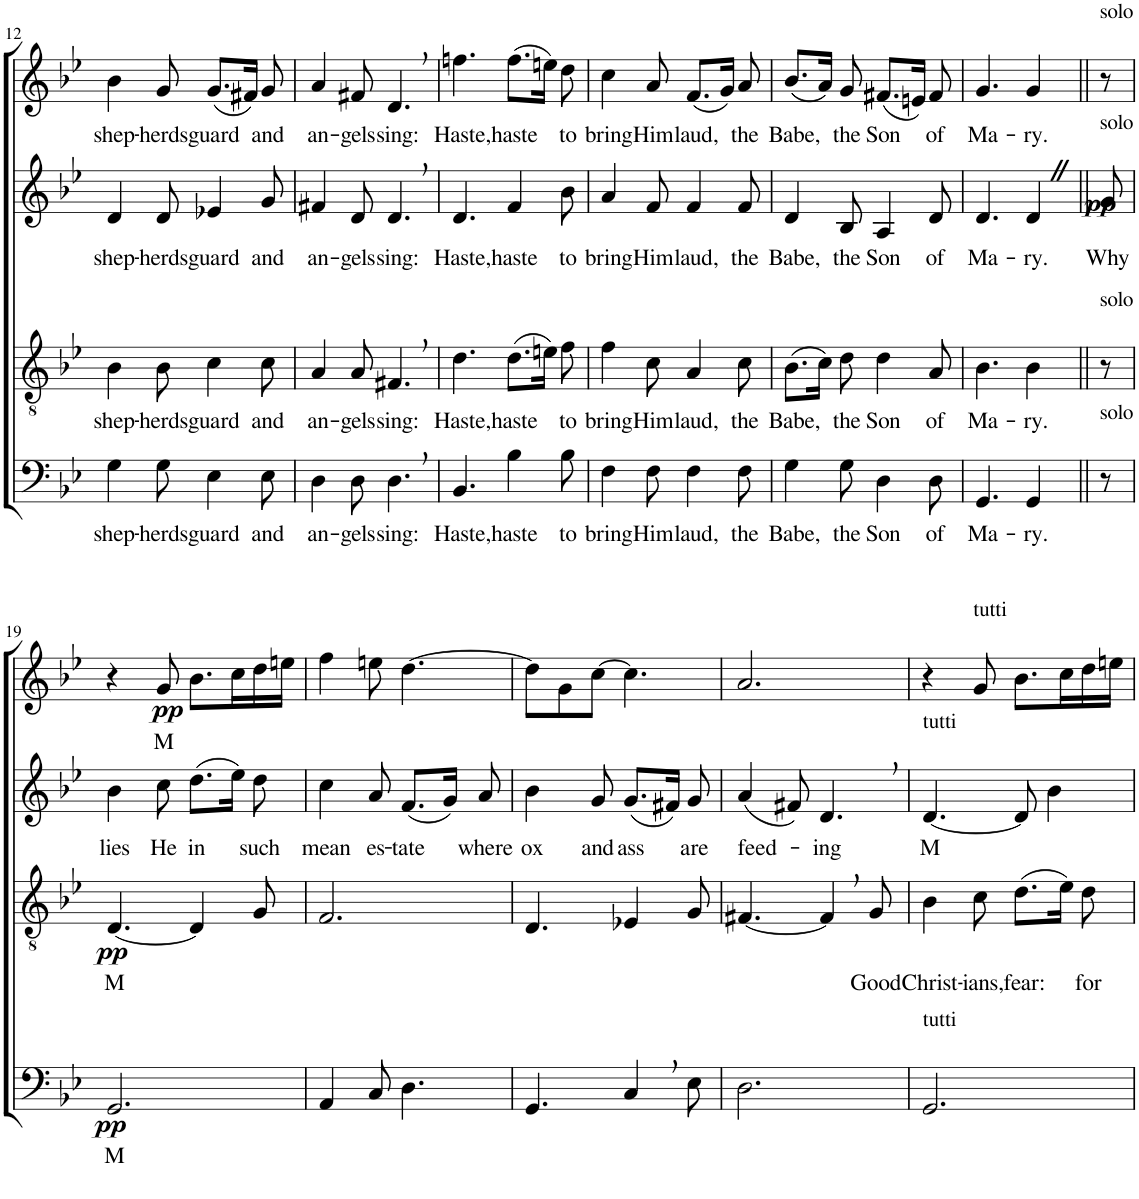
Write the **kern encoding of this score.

**kern	**text	**dynam	**kern	**text	**dynam	**kern	**text	**dynam	**kern	**text	**dynam
*part4	*part4	*part4	*part3	*part3	*part3	*part2	*part2	*part2	*part1	*part1	*part1
*staff4	*staff4	*staff4	*staff3	*staff3	*staff3	*staff2	*staff2	*staff2	*staff1	*staff1	*staff1
*I"Bassi	*	*	*I"Tenori	*	*	*I"Contralti	*	*	*I"Soprani	*	*
!!LO:PB:g=z
*clefF4	*	*	*clefGv2	*	*	*clefG2	*	*	*clefG2	*	*
*	*	*	*	*	*	*	*	*	*Trd1c2	*	*
*k[b-e-]	*	*	*k[b-e-]	*	*	*k[b-e-]	*	*	*k[b-e-]	*	*
*B-:	*	*	*B-:	*	*	*B-:	*	*	*B-:	*	*
*M6/8	*	*	*M6/8	*	*	*M6/8	*	*	*M6/8	*	*
=12	=12	=12	=12	=12	=12	=12	=12	=12	=12	=12	=12
!	!LO:LY:b	!	!	!LO:LY:b	!	!	!LO:LY:b	!	!	!LO:LY:b	!
4G\	shep-	.	4B-\	shep-	.	4d/	shep-	.	4b-\	shep-	.
!	!LO:LY:b	!	!	!LO:LY:b	!	!	!LO:LY:b	!	!	!LO:LY:b	!
8G\	-herds	.	8B-\	-herds	.	8d/	-herds	.	8g/	-herds	.
!	!LO:LY:b	!	!	!LO:LY:b	!	!	!LO:LY:b	!	!	!LO:LY:b	!
4E-\	guard	.	4c\	guard	.	4e-X/	guard	.	(8.g/L	guard	.
.	.	.	.	.	.	.	.	.	16f#X/Jk)	.	.
!	!LO:LY:b	!	!	!LO:LY:b	!	!	!LO:LY:b	!	!	!LO:LY:b	!
8E-\	and	.	8c\	and	.	8g/	and	.	8g/	and	.
=13	=13	=13	=13	=13	=13	=13	=13	=13	=13	=13	=13
!	!LO:LY:b	!	!	!LO:LY:b	!	!	!LO:LY:b	!	!	!LO:LY:b	!
4D\	an-	.	4A/	an-	.	4f#X/	an-	.	4a/	an-	.
!	!LO:LY:b	!	!	!LO:LY:b	!	!	!LO:LY:b	!	!	!LO:LY:b	!
8D\	-gels	.	8A/	-gels	.	8d/	-gels	.	8f#X/	-gels	.
!	!LO:LY:b	!	!	!LO:LY:b	!	!	!LO:LY:b	!	!	!LO:LY:b	!
4.D,\	sing:	.	4.F#X,/	sing:	.	4.d,/	sing:	.	4.d,/	sing:	.
=14	=14	=14	=14	=14	=14	=14	=14	=14	=14	=14	=14
!	!LO:LY:b	!	!	!LO:LY:b	!	!	!LO:LY:b	!	!	!LO:LY:b	!
4.BB-/	Haste,	.	4.d\	Haste,	.	4.d/	Haste,	.	4.ffn\	Haste,	.
!	!LO:LY:b	!	!	!LO:LY:b	!	!	!LO:LY:b	!	!	!LO:LY:b	!
4B-\	haste	.	(8.d\L	haste	.	4f/	haste	.	(8.ff\L	haste	.
.	.	.	16en\Jk)	.	.	.	.	.	16een\Jk)	.	.
!	!LO:LY:b	!	!	!LO:LY:b	!	!	!LO:LY:b	!	!	!LO:LY:b	!
8B-\	to	.	8f\	to	.	8b-\	to	.	8dd\	to	.
=15	=15	=15	=15	=15	=15	=15	=15	=15	=15	=15	=15
!	!LO:LY:b	!	!	!LO:LY:b	!	!	!LO:LY:b	!	!	!LO:LY:b	!
4F\	bring	.	4f\	bring	.	4a/	bring	.	4cc\	bring	.
!	!LO:LY:b	!	!	!LO:LY:b	!	!	!LO:LY:b	!	!	!LO:LY:b	!
8F\	Him	.	8c\	Him	.	8f/	Him	.	8a/	Him	.
!	!LO:LY:b	!	!	!LO:LY:b	!	!	!LO:LY:b	!	!	!LO:LY:b	!
4F\	laud,	.	4A/	laud,	.	4f/	laud,	.	(8.f/L	laud,	.
.	.	.	.	.	.	.	.	.	16g/Jk)	.	.
!	!LO:LY:b	!	!	!LO:LY:b	!	!	!LO:LY:b	!	!	!LO:LY:b	!
8F\	the	.	8c\	the	.	8f/	the	.	8a/	the	.
=16	=16	=16	=16	=16	=16	=16	=16	=16	=16	=16	=16
!	!LO:LY:b	!	!	!LO:LY:b	!	!	!LO:LY:b	!	!	!LO:LY:b	!
4G\	Babe,	.	(8.B-\L	Babe,	.	4d/	Babe,	.	(8.b-/L	Babe,	.
.	.	.	16c\Jk)	.	.	.	.	.	16a/Jk)	.	.
!	!LO:LY:b	!	!	!LO:LY:b	!	!	!LO:LY:b	!	!	!LO:LY:b	!
8G\	the	.	8d\	the	.	8B-/	the	.	8g/	the	.
!	!LO:LY:b	!	!	!LO:LY:b	!	!	!LO:LY:b	!	!	!LO:LY:b	!
4D\	Son	.	4d\	Son	.	4A/	Son	.	(8.f#X/L	Son	.
.	.	.	.	.	.	.	.	.	16en/Jk)	.	.
!	!LO:LY:b	!	!	!LO:LY:b	!	!	!LO:LY:b	!	!	!LO:LY:b	!
8D\	of	.	8A/	of	.	8d/	of	.	8f#/	of	.
=17	=17	=17	=17	=17	=17	=17	=17	=17	=17	=17	=17
!	!LO:LY:b	!	!	!LO:LY:b	!	!	!LO:LY:b	!	!	!LO:LY:b	!
4.GG/	Ma-	.	4.B-\	Ma-	.	4.d/	Ma-	.	4.g/	Ma-	.
!	!LO:LY:b	!	!	!LO:LY:b	!	!	!LO:LY:b	!	!	!LO:LY:b	!
4GG/	-ry.	.	4B-\	-ry.	.	4dZ/	-ry.	.	4g/	-ry.	.
=18||	=18||	=18||	=18||	=18||	=18||	=18||	=18||	=18||	=18||	=18||	=18||
!	!	!	!	!	!	!	!	!	!LO:TX:a:t=solo	!	!
!	!	!	!	!	!	!LO:TX:a:t=solo	!	!	!	!	!
!	!	!	!LO:TX:a:t=solo	!	!	!	!	!	!	!	!
!LO:TX:a:t=solo	!	!	!	!	!	!	!	!	!	!	!
!	!	!	!	!	!	!	!LO:LY:b	!LO:DY:b	!	!	!
8r	.	.	8r	.	.	8g/	Why	pp	8r	.	.
!!LO:LB:g=z
=19	=19	=19	=19	=19	=19	=19	=19	=19	=19	=19	=19
!	!LO:LY:b	!LO:DY:b	!	!LO:LY:b	!LO:DY:b	!	!LO:LY:b	!	!	!	!
2.GG/	M	pp	[4.D/	M	pp	4b-\	lies	.	4r	.	.
!	!	!	!	!	!	!	!LO:LY:b	!	!	!LO:LY:b	!LO:DY:b
.	.	.	.	.	.	8cc\	He	.	8g/	M	pp
!	!	!	!	!	!	!	!LO:LY:b	!	!	!	!
.	.	.	4D/]	.	.	(8.dd\L	in	.	8.b-\L	.	.
.	.	.	.	.	.	16ee-\Jk)	.	.	16cc\L	.	.
!	!	!	!	!	!	!	!LO:LY:b	!	!	!	!
.	.	.	8G/	.	.	8dd\	such	.	16dd\	.	.
.	.	.	.	.	.	.	.	.	16een\JJ	.	.
=20	=20	=20	=20	=20	=20	=20	=20	=20	=20	=20	=20
!	!	!	!	!	!	!	!LO:LY:b	!	!	!	!
4AA/	.	.	2.F/	.	.	4cc\	mean	.	4ff\	.	.
!	!	!	!	!	!	!	!LO:LY:b	!	!	!	!
8C/	.	.	.	.	.	8a/	es-	.	8een\	.	.
!	!	!	!	!	!	!	!LO:LY:b	!	!	!	!
4.D\	.	.	.	.	.	(8.f/L	-tate	.	[4.dd\	.	.
.	.	.	.	.	.	16g/Jk)	.	.	.	.	.
!	!	!	!	!	!	!	!LO:LY:b	!	!	!	!
.	.	.	.	.	.	8a/	where	.	.	.	.
=21	=21	=21	=21	=21	=21	=21	=21	=21	=21	=21	=21
!	!	!	!	!	!	!	!LO:LY:b	!	!	!	!
4.GG/	.	.	4.D/	.	.	4b-\	ox	.	8dd\L]	.	.
.	.	.	.	.	.	.	.	.	8g\	.	.
!	!	!	!	!	!	!	!LO:LY:b	!	!	!	!
.	.	.	.	.	.	8g/	and	.	[8cc\J	.	.
!	!	!	!	!	!	!	!LO:LY:b	!	!	!	!
4C,/	.	.	4E-X/	.	.	(8.g/L	ass	.	4.cc\]	.	.
.	.	.	.	.	.	16f#X/Jk)	.	.	.	.	.
!	!	!	!	!	!	!	!LO:LY:b	!	!	!	!
8E-\	.	.	8G/	.	.	8g/	are	.	.	.	.
=22	=22	=22	=22	=22	=22	=22	=22	=22	=22	=22	=22
!	!	!	!	!	!	!	!LO:LY:b	!	!	!	!
2.D\	.	.	[4.F#X/	.	.	(4a/	feed-	.	2.a/	.	.
.	.	.	.	.	.	8f#X/)	.	.	.	.	.
!	!	!	!	!	!	!	!LO:LY:b	!	!	!	!
.	.	.	4F#,/]	.	.	4.d,/	-ing	.	.	.	.
!	!	!	!	!LO:LY:b	!	!	!	!	!	!	!
.	.	.	8G/	Good	.	.	.	.	.	.	.
=23	=23	=23	=23	=23	=23	=23	=23	=23	=23	=23	=23
!	!	!	!	!	!	!LO:TX:a:t=tutti	!	!	!	!	!
!LO:TX:a:t=tutti	!	!	!	!	!	!	!	!	!	!	!
!	!	!	!	!LO:LY:b	!	!	!LO:LY:b	!	!	!	!
2.GG/	.	.	4B-\	Christ-	.	[4.d/	M	.	4r	.	.
!	!	!	!	!	!	!	!	!	!LO:TX:a:t=tutti	!	!
!	!	!	!	!LO:LY:b	!	!	!	!	!	!	!
.	.	.	8c\	-ians,	.	.	.	.	8g/	.	.
!	!	!	!	!LO:LY:b	!	!	!	!	!	!	!
.	.	.	(8.d\L	fear:	.	8d/]	.	.	8.b-\L	.	.
.	.	.	.	.	.	4b-\	.	.	.	.	.
.	.	.	16e-\Jk)	.	.	.	.	.	16cc\L	.	.
!	!	!	!	!LO:LY:b	!	!	!	!	!	!	!
.	.	.	8d\	for	.	.	.	.	16dd\	.	.
.	.	.	.	.	.	.	.	.	16een\JJ	.	.
=	=	=	=	=	=	=	=	=	=	=	=
*-	*-	*-	*-	*-	*-	*-	*-	*-	*-	*-	*-
